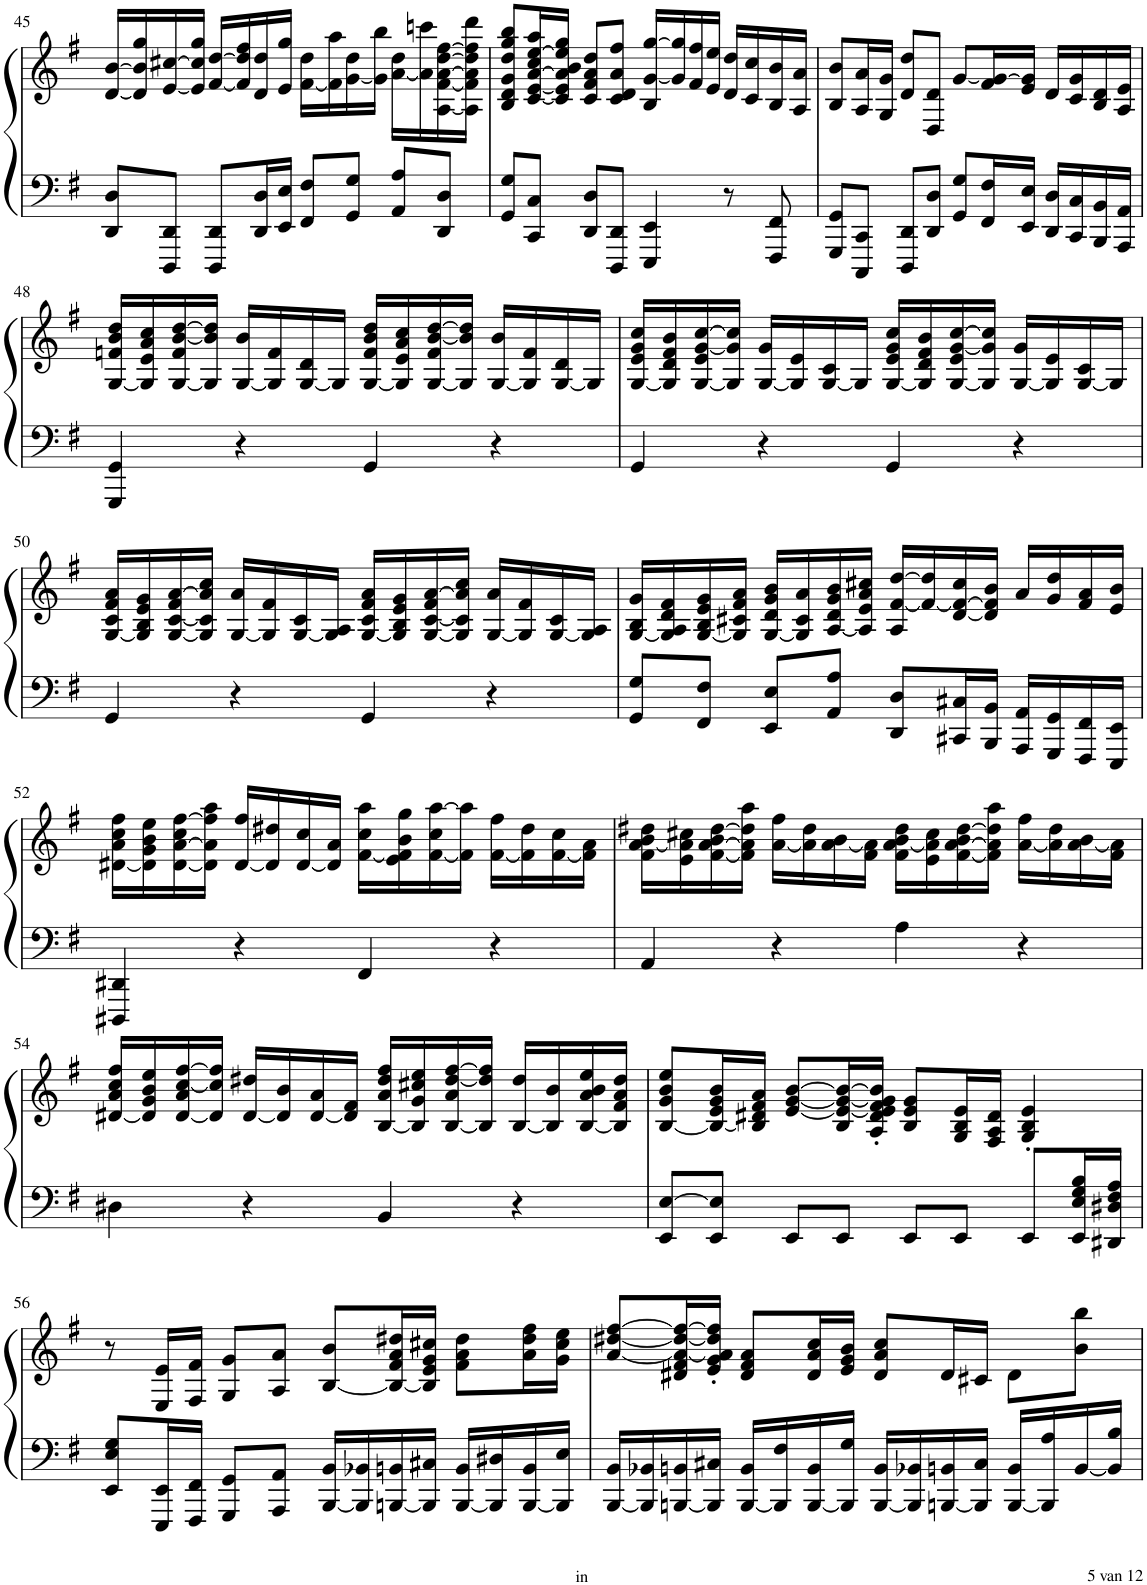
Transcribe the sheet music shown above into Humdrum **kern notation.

**kern	**kern
*part2	*part1
*staff2	*staff1
*I"Violoncello	*I"Violin
*I'Vc	*I'Vln
!!LO:PB:g=z
*clefF4	*clefG2
*k[f#]	*k[f#]
*M4/4	*M4/4
=45	=45
8DD/ 8D/L	[16d/ [16b/LL
.	16d/] 16b/] 16gg/
8DDD/ 8DD/J	[16e/ [16cc#X/
.	16e/] 16cc#/] 16gg/JJ
8DDD/ 8DD/L	[16f#/ [16dd/LL
.	16f#/] 16dd/] 16ff#/
16DD/ 16D/L	16d/ 16dd/
16EE/ 16E/JJ	16e/ 16gg/JJ
8FF#/ 8F#/L	[16f#\ 16dd\LL
.	16f#\] 16aa\
8GG/ 8G/J	[16g\ 16dd\
.	16g\] 16bb\JJ
8AA/ 8A/L	[16a\ 16dd\LL
.	16a\] 16cccn\
8DD/ 8D/J	[16A\ [16f#\ [16a\ [16dd\ [16ff#\
.	16A\] 16f#\] 16a\] 16dd\] 16ff#\] 16ddd\JJ
=46	=46
8GG/ 8G/L	8B/ 8d/ 8g/ 8dd/ 8gg/ 8bb/L
8CC/ 8C/J	[16c/ [16e/ [16a/ 16cc/ [16ee/ 16aa/L
.	16c/] 16e/] 16a/] 16b/ 16ee/] 16gg/JJ
8DD/ 8D/L	8c/ 8f#/ 8a/ 8dd/L
8DDD/ 8DD/J	8c/ 8d/ 8a/ 8ff#/J
4EEE/ 4EE/	16B/ [16g/ [16gg/LL
.	16g/] 16gg/]
.	16f#/ 16ff#/
.	16e/ 16ee/JJ
8r	16d/ 16dd/LL
.	16c/ 16cc/
8FFF#/ 8FF#/	16B/ 16b/
.	16A/ 16a/JJ
=47	=47
8GGG/ 8GG/L	8B/ 8b/L
8CCC/ 8CC/J	16A/ 16a/L
.	16G/ 16g/JJ
8DDD/ 8DD/L	8d/ 8dd/L
8DD/ 8D/J	8D/ 8d/J
8GG/ 8G/L	[8g/L
16FF#/ 16F#/L	16f#/ 16g/_L
16EE/ 16E/JJ	16e/ 16g/]JJ
16DD/ 16D/LL	16d/LL
16CC/ 16C/	16c/ 16g/
16BBB/ 16BB/	16B/ 16d/
16AAA/ 16AA/JJ	16A/ 16e/JJ
!!LO:LB:g=z
=48	=48
4GGG/ 4GG/	[16G/ 16fn/ 16b/ 16dd/LL
.	16G/] 16e/ 16a/ 16cc/
.	[16G/ 16f/ [16b/ [16dd/
.	16G/] 16b/] 16dd/]JJ
4r	[16G/ 16b/LL
.	16G/] 16f/
.	[16G/ 16d/
.	16G/JJ]
4GG/	[16G/ 16f/ 16b/ 16dd/LL
.	16G/] 16e/ 16a/ 16cc/
.	[16G/ 16f/ [16b/ [16dd/
.	16G/] 16b/] 16dd/]JJ
4r	[16G/ 16b/LL
.	16G/] 16f/
.	[16G/ 16d/
.	16G/JJ]
=49	=49
4GG/	[16G/ 16e/ 16g/ 16cc/LL
.	16G/] 16d/ 16f#/ 16b/
.	[16G/ 16e/ [16g/ [16cc/
.	16G/] 16g/] 16cc/]JJ
4r	[16G/ 16g/LL
.	16G/] 16e/
.	[16G/ 16c/
.	16G/JJ]
4GG/	[16G/ 16e/ 16g/ 16cc/LL
.	16G/] 16d/ 16f#/ 16b/
.	[16G/ 16e/ [16g/ [16cc/
.	16G/] 16g/] 16cc/]JJ
4r	[16G/ 16g/LL
.	16G/] 16e/
.	[16G/ 16c/
.	16G/JJ]
!!LO:LB:g=z
=50	=50
4GG/	[16G/ 16c/ 16f#/ 16a/LL
.	16G/] 16B/ 16e/ 16g/
.	[16G/ [16c/ 16f#/ [16a/
.	16G/] 16c/] 16a/] 16cc/JJ
4r	[16G/ 16a/LL
.	16G/] 16f#/
.	[16G/ 16c/
.	16G/] 16A/JJ
4GG/	[16G/ 16c/ 16f#/ 16a/LL
.	16G/] 16B/ 16e/ 16g/
.	[16G/ [16c/ 16f#/ [16a/
.	16G/] 16c/] 16a/] 16cc/JJ
4r	[16G/ 16a/LL
.	16G/] 16f#/
.	[16G/ 16c/
.	16G/] 16A/JJ
=51	=51
8GG/ 8G/L	[16G/ 16B/ 16g/LL
.	16G/] 16A/ 16d/ 16f#/
8FF#/ 8F#/J	[16G/ 16B/ 16e/ 16g/
.	16G/] 16c#X/ 16f#/ 16a/JJ
8EE/ 8E/L	[16G/ 16d/ 16g/ 16b/LL
.	16G/] 16c#/ 16a/
8AA/ 8A/J	[16A/ 16d/ 16g/ 16b/
.	16A/] 16e/ 16a/ 16cc#X/JJ
8DD/ 8D/L	16A/ [16f#/ [16dd/LL
.	16f#/_ 16dd/]
16CC#X/ 16C#X/L	[16d/ 16f#/_ 16cc#/
16BBB/ 16BB/JJ	16d/] 16f#/] 16b/JJ
16AAA/ 16AA/LL	16a/LL
16GGG/ 16GG/	16g/ 16dd/
16FFF#/ 16FF#/	16f#/ 16a/
16EEE/ 16EE/JJ	16e/ 16b/JJ
!!LO:LB:g=z
=52	=52
4DDD#X/ 4DD#X/	[16d#X\ 16a\ 16cc\ 16ff#\LL
.	16d#\] 16g\ 16b\ 16ee\
.	[16d#\ [16a\ 16cc\ [16ff#\
.	16d#\] 16a\] 16ff#\] 16aa\JJ
4r	[16d#/ 16ff#/LL
.	16d#/] 16dd#X/
.	[16d#/ 16cc/
.	16d#/] 16a/JJ
4FF#/	[16f#\ 16cc\ 16aa\LL
.	16e\ 16f#\] 16b\ 16gg\
.	[16f#\ 16cc\ [16aa\
.	16f#\] 16aa\]JJ
4r	[16f#\ 16ff#\LL
.	16f#\] 16dd#\
.	[16f#\ 16cc\
.	16f#\] 16a\JJ
=53	=53
4AA/	16f#\ [16a\ 16b\ 16dd#X\LL
.	16e\ 16a\] 16cc#X\
.	[16f#\ [16a\ 16b\ [16dd#\
.	16f#\] 16a\] 16dd#\] 16aa\JJ
4r	[16a\ 16ff#\LL
.	16a\] 16dd#\
.	[16a\ 16b\
.	16f#\ 16a\]JJ
4A\	16f#\ [16a\ 16b\ 16dd#\LL
.	16e\ 16a\] 16cc#\
.	[16f#\ [16a\ 16b\ [16dd#\
.	16f#\] 16a\] 16dd#\] 16aa\JJ
4r	[16a\ 16ff#\LL
.	16a\] 16dd#\
.	[16a\ 16b\
.	16f#\ 16a\]JJ
!!LO:LB:g=z
=54	=54
4D#X\	[16d#X/ 16a/ 16cc/ 16ff#/LL
.	16d#/] 16g/ 16b/ 16ee/
.	[16d#/ 16a/ [16cc/ [16ff#/
.	16d#/] 16cc/] 16ff#/]JJ
4r	[16d#/ 16dd#X/LL
.	16d#/] 16b/
.	[16d#/ 16a/
.	16d#/] 16f#/JJ
4BB/	[16B/ 16a/ 16dd#/ 16ff#/LL
.	16B/] 16g/ 16cc#X/ 16ee/
.	[16B/ 16a/ [16dd#/ [16ff#/
.	16B/] 16dd#/] 16ff#/]JJ
4r	[16B/ 16dd#/LL
.	16B/] 16b/
.	[16B/ 16a/ 16b/ 16ee/
.	16B/] 16f#/ 16a/ 16dd#/JJ
=55	=55
8EE/ [8E/L	[8B/ 8g/ 8b/ 8ee/L
8EE/ 8E/]J	16B/_ 16e/ 16g/ 16b/L
.	16B/] 16d#X/ 16f#/ 16a/JJ
8EE/L	[8e/ [8g/ [8b/L
8EE/J	16B/ 16e/_ 16g/_ 16b/_L
.	16A/' 16d#/' 16e/]' 16f#/' 16g/]' 16b/]'JJ
8EE/L	8B/ 8e/ 8g/L
8EE/J	16G/ 16B/ 16e/L
.	16F#/ 16A/ 16d#/JJ
8EE/L	4G/' 4B/' 4e/'
16EE/ 16E/ 16G/ 16B/L	.
16DD#X/ 16D#X/ 16F#/ 16A/JJ	.
!!LO:LB:g=z
=56	=56
8EE/ 8E/ 8G/L	8r
16EEE/ 16EE/L	16E/ 16e/LL
16FFF#/ 16FF#/JJ	16F#/ 16f#/JJ
8GGG/ 8GG/L	8G/ 8g/L
8AAA/ 8AA/J	8A/ 8a/J
[16BBB/ 16BB/LL	[8B/ 8b/L
16BBB/] 16BB-X/	.
[16BBBn/ 16BBn/	16B/_ 16f#/ 16a/ 16dd#X/L
16BBB/] 16C#X/JJ	16B/] 16e/ 16g/ 16cc#X/JJ
[16BBB/ 16BB/LL	8f#\ 8a\ 8dd#\L
16BBB/] 16D#X/	.
[16BBB/ 16BB/	16a\ 16dd#\ 16ff#\L
16BBB/] 16E/JJ	16g\ 16cc#\ 16ee\JJ
=57	=57
[16BBB/ 16BB/LL	[8a/ [8dd#X/ [8ff#/L
16BBB/] 16BB-X/	.
[16BBBn/ 16BBn/	16d#X/ 16f#/ 16a/_ 16dd#/_ 16ff#/_L
16BBB/] 16C#X/JJ	16e/' 16g/' 16a/]' 16dd#/]' 16ff#/]'JJ
[16BBB/ 16BB/LL	8d#/ 8f#/ 8a/L
16BBB/] 16F#/	.
[16BBB/ 16BB/	16d#/ 16a/ 16cc/L
16BBB/] 16G/JJ	16e/ 16g/ 16b/JJ
[16BBB/ 16BB/LL	8d#/ 8a/ 8cc/L
16BBB/] 16BB-X/	.
[16BBBn/ 16BBn/	16d#/L
16BBB/] 16C#/JJ	16c#X/JJ
[16BBB/ 16BB/LL	8d#\L
16BBB/] 16A/	.
[16BB/	8b\ 8bb\J
16BB/] 16B/JJ	.
=	=
*-	*-
